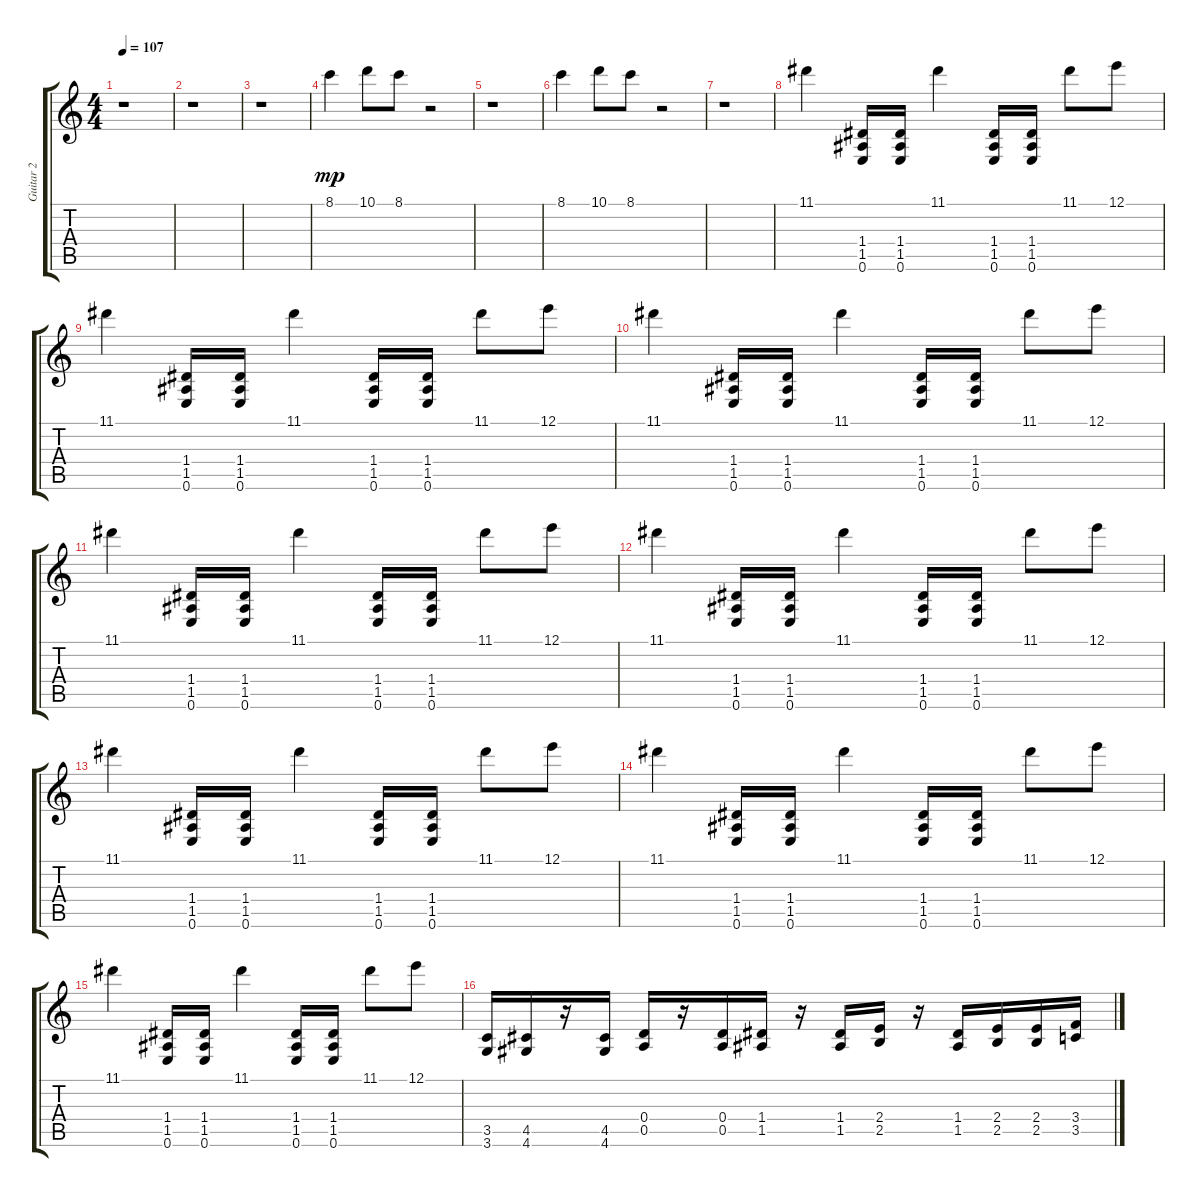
\track ("Guitar 2" "Guitar 2") {instrument distortionguitar}
\staff {score tabs}
\tuning (E4 B3 G3 D3 A2 E2) {hide}
\ts (4 4)
\tempo 107
\clef g2
\ks c
r.1{dy mp} |
r.1 |
r.1 |
8.1.4 10.1.8 8.1.8 r.2 |
r.1 |
8.1.4 10.1.8 8.1.8 r.2 |
r.1 |
11.1.4 (1.4 1.5 0.6).16 (1.4 1.5 0.6).16 11.1.4 (1.4 1.5 0.6).16 (1.4 1.5 0.6).16 11.1.8 12.1.8 |
11.1.4 (1.4 1.5 0.6).16 (1.4 1.5 0.6).16 11.1.4 (1.4 1.5 0.6).16 (1.4 1.5 0.6).16 11.1.8 12.1.8 |
11.1.4 (1.4 1.5 0.6).16 (1.4 1.5 0.6).16 11.1.4 (1.4 1.5 0.6).16 (1.4 1.5 0.6).16 11.1.8 12.1.8 |
11.1.4 (1.4 1.5 0.6).16 (1.4 1.5 0.6).16 11.1.4 (1.4 1.5 0.6).16 (1.4 1.5 0.6).16 11.1.8 12.1.8 |
11.1.4 (1.4 1.5 0.6).16 (1.4 1.5 0.6).16 11.1.4 (1.4 1.5 0.6).16 (1.4 1.5 0.6).16 11.1.8 12.1.8 |
11.1.4 (1.4 1.5 0.6).16 (1.4 1.5 0.6).16 11.1.4 (1.4 1.5 0.6).16 (1.4 1.5 0.6).16 11.1.8 12.1.8 |
11.1.4 (1.4 1.5 0.6).16 (1.4 1.5 0.6).16 11.1.4 (1.4 1.5 0.6).16 (1.4 1.5 0.6).16 11.1.8 12.1.8 |
11.1.4 (1.4 1.5 0.6).16 (1.4 1.5 0.6).16 11.1.4 (1.4 1.5 0.6).16 (1.4 1.5 0.6).16 11.1.8 12.1.8 |
(3.5 3.6).16 (4.5 4.6).16 r.16 (4.5 4.6).16 (0.4 0.5).16 r.16 (0.4 0.5).16 (1.4 1.5).16 r.16 (1.4 1.5).16 (2.4 2.5).16 r.16 (1.4 1.5).16 (2.4 2.5).16 (2.4 2.5).16 (3.4 3.5).16
